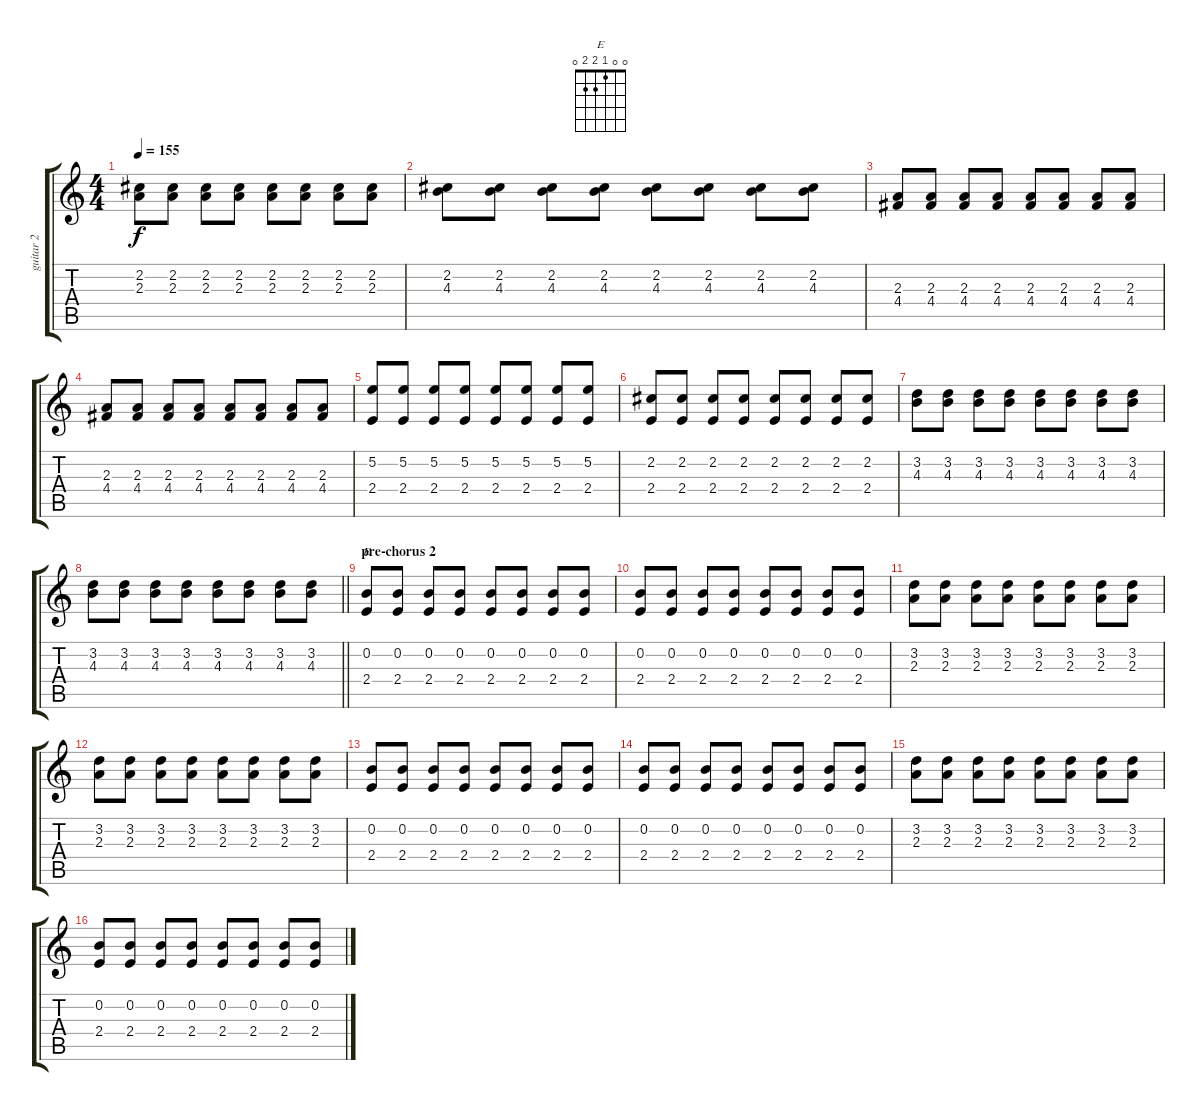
\track ("guitar 2" "guitar 2") {instrument electricguitarclean}
\staff {score tabs}
\tuning (E4 B3 G3 D3 A2 E2) {hide}
\chord ("E" 0 0 1 2 2 0)
\ts (4 4)
\tempo 155
\clef g2
\ks c
(2.2 2.3).8{dy f} (2.2 2.3).8 (2.2 2.3).8 (2.2 2.3).8 (2.2 2.3).8 (2.2 2.3).8 (2.2 2.3).8 (2.2 2.3).8 |
(2.2 4.3).8 (2.2 4.3).8 (2.2 4.3).8 (2.2 4.3).8 (2.2 4.3).8 (2.2 4.3).8 (2.2 4.3).8 (2.2 4.3).8 |
(2.3 4.4).8 (2.3 4.4).8 (2.3 4.4).8 (2.3 4.4).8 (2.3 4.4).8 (2.3 4.4).8 (2.3 4.4).8 (2.3 4.4).8 |
(2.3 4.4).8 (2.3 4.4).8 (2.3 4.4).8 (2.3 4.4).8 (2.3 4.4).8 (2.3 4.4).8 (2.3 4.4).8 (2.3 4.4).8 |
(5.2 2.4).8 (5.2 2.4).8 (5.2 2.4).8 (5.2 2.4).8 (5.2 2.4).8 (5.2 2.4).8 (5.2 2.4).8 (5.2 2.4).8 |
(2.2 2.4).8 (2.2 2.4).8 (2.2 2.4).8 (2.2 2.4).8 (2.2 2.4).8 (2.2 2.4).8 (2.2 2.4).8 (2.2 2.4).8 |
(3.2 4.3).8 (3.2 4.3).8 (3.2 4.3).8 (3.2 4.3).8 (3.2 4.3).8 (3.2 4.3).8 (3.2 4.3).8 (3.2 4.3).8 |
\barLineRight lightlight
(3.2 4.3).8 (3.2 4.3).8 (3.2 4.3).8 (3.2 4.3).8 (3.2 4.3).8 (3.2 4.3).8 (3.2 4.3).8 (3.2 4.3).8 |
\section ("" "pre-chorus 2")
(0.2 2.4).8{ch "E"} (0.2 2.4).8 (0.2 2.4).8 (0.2 2.4).8 (0.2 2.4).8 (0.2 2.4).8 (0.2 2.4).8 (0.2 2.4).8 |
(0.2 2.4).8 (0.2 2.4).8 (0.2 2.4).8 (0.2 2.4).8 (0.2 2.4).8 (0.2 2.4).8 (0.2 2.4).8 (0.2 2.4).8 |
(3.2 2.3).8 (3.2 2.3).8 (3.2 2.3).8 (3.2 2.3).8 (3.2 2.3).8 (3.2 2.3).8 (3.2 2.3).8 (3.2 2.3).8 |
(3.2 2.3).8 (3.2 2.3).8 (3.2 2.3).8 (3.2 2.3).8 (3.2 2.3).8 (3.2 2.3).8 (3.2 2.3).8 (3.2 2.3).8 |
(0.2 2.4).8 (0.2 2.4).8 (0.2 2.4).8 (0.2 2.4).8 (0.2 2.4).8 (0.2 2.4).8 (0.2 2.4).8 (0.2 2.4).8 |
(0.2 2.4).8 (0.2 2.4).8 (0.2 2.4).8 (0.2 2.4).8 (0.2 2.4).8 (0.2 2.4).8 (0.2 2.4).8 (0.2 2.4).8 |
(3.2 2.3).8 (3.2 2.3).8 (3.2 2.3).8 (3.2 2.3).8 (3.2 2.3).8 (3.2 2.3).8 (3.2 2.3).8 (3.2 2.3).8 |
(0.2 2.4).8 (0.2 2.4).8 (0.2 2.4).8 (0.2 2.4).8 (0.2 2.4).8 (0.2 2.4).8 (0.2 2.4).8 (0.2 2.4).8
